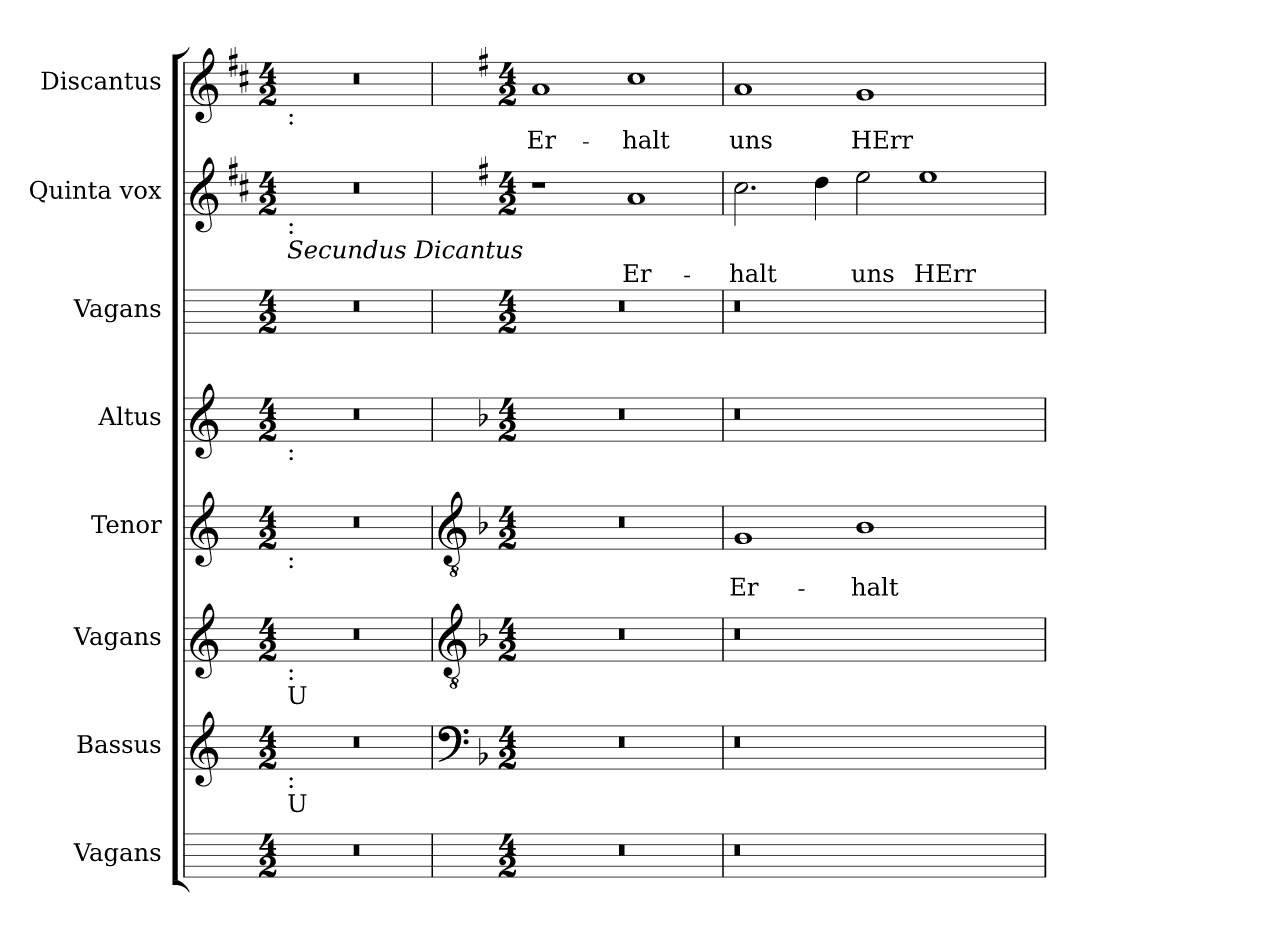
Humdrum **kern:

**kern	**kern	**kern	**kern	**text	**kern	**kern	**kern	**text	**kern	**text
*part8	*part7	*part6	*part5	*part5	*part4	*part3	*part2	*part2	*part1	*part1
*staff8	*staff7	*staff6	*staff5	*staff5	*staff4	*staff3	*staff2	*staff2	*staff1	*staff1
*I"Vagans	*I"Bassus	*I"Vagans	*I"Tenor	*	*I"Altus	*I"Vagans	*I"Quinta vox	*	*I"Discantus	*
*I'Vagans	*I'Bassus	*I'Vagans	*I'Tenor	*	*I'Altus	*I'Vagans	*I'Quinta vox	*	*I'Discantus	*
*	*clefG2	*clefG2	*clefG2	*	*clefG2	*	*clefG2	*	*clefG2	*
*	*	*	*	*	*	*ITrd1c2	*ITrd1c2	*	*ITrd1c2	*
*	*k[]	*k[]	*k[]	*	*k[]	*	*k[]	*	*k[]	*
*	*C:	*C:	*C:	*	*C:	*	*C:	*	*C:	*
*M4/2	*M4/2	*M4/2	*M4/2	*	*M4/2	*M4/2	*M4/2	*	*M4/2	*
=	=	=	=	=	=	=	=	=	=	=
!	!	!	!	!	!	!	!	!	!LO:TX:b:t=&colon;	!
!	!	!	!	!	!	!	!LO:TX:b:t=&colon;	!	!	!
!	!	!	!	!	!	!	!LO:TX:b:i:t=Secundus Dicantus	!	!	!
!	!	!	!	!	!LO:TX:b:t=&colon;	!	!	!	!	!
!	!	!	!LO:TX:b:t=&colon;	!	!	!	!	!	!	!
!	!	!LO:TX:b:t=&colon;	!	!	!	!	!	!	!	!
!	!	!LO:TX:b:t=U	!	!	!	!	!	!	!	!
!	!LO:TX:b:t=&colon;	!	!	!	!	!	!	!	!	!
!	!LO:TX:b:t=U	!	!	!	!	!	!	!	!	!
0r	0r	0r	0r	.	0r	0r	0r	.	0r	.
!!LO:LB:g=z
=1	=1	=1	=1	=1	=1	=1	=1	=1	=1	=1
*	*clefF4	*clefGv2	*clefGv2	*	*	*	*	*	*	*
*	*k[b-]	*k[b-]	*k[b-]	*	*k[b-]	*	*k[b-]	*	*k[b-]	*
*	*F:	*F:	*F:	*	*F:	*	*F:	*	*F:	*
*M4/2	*M4/2	*M4/2	*M4/2	*	*M4/2	*M4/2	*M4/2	*	*M4/2	*
!	!	!	!	!	!	!	!	!	!	!LO:LY:b
*	*	*	*	*	*	*	*	*	*^	*
0r	0r	0r	0r	.	0r	0r	1r	.	1g	0ryy	Er-
!	!	!	!	!	!	!	!	!LO:LY:b	!	!	!LO:LY:b
.	.	.	.	.	.	.	1g	Er-	1b-	.	-halt
=2	=2	=2	=2	=2	=2	=2	=2	=2	=2	=2	=2
!	!	!	!	!LO:LY:b	!	!	!	!LO:LY:b	!	!	!LO:LY:b
0r	0r	0r	1G	Er-	0r	0r	2.b-	-halt	1g	1ryy	uns
.	.	.	.	.	.	.	4cc	.	.	.	.
!	!	!	!	!LO:LY:b	!	!	!	!LO:LY:b	!	!	!LO:LY:b
.	.	.	1B-	-halt	.	.	2dd	uns	1f	2ryy	HErr
!	!	!	!	!	!	!	!	!LO:LY:b	!	!	!
.	.	.	.	.	.	.	1dd	HErr	.	2ryy	.
2ryy	2ryy	2ryy	2ryy	.	2ryy	2ryy	.	.	2ryy	2ryy	.
*	*	*	*	*	*	*	*	*	*v	*v	*
=	=	=	=	=	=	=	=	=	=	=
*-	*-	*-	*-	*-	*-	*-	*-	*-	*-	*-
